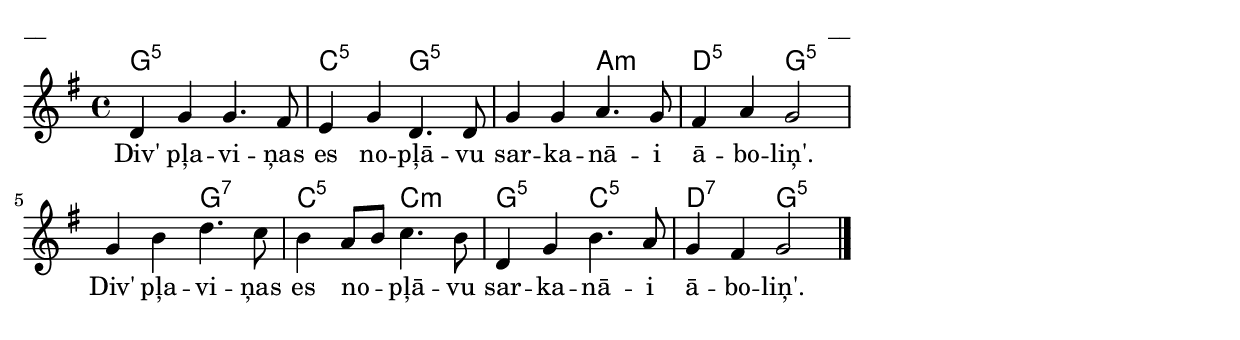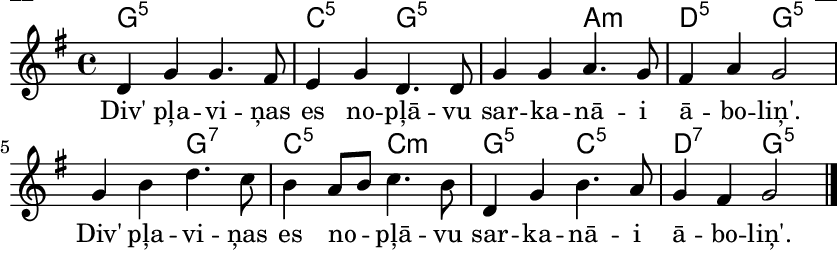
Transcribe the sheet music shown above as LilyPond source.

\version "2.13.18"
#(ly:set-option 'crop #t)
 
%\header {
% title = "Div' pļaviņas es nopļāvu"
%}
% Austras dziesmu burtnīca, 7.lpp.
\paper {
line-width = 14\cm
left-margin = 0.4\cm
between-system-padding = 0.3\cm
between-system-space = 0.3\cm
}
\layout {
indent = #0
ragged-last = ##f
}

voiceA = \relative c' {
\clef "treble"
\key g \major
\time 4/4
d4 g g4. fis8 | e4 g d4. d8 | g4 g a4. g8 | fis4 a g2 |
g4 b d4. c8 | b4 a8[ b] c4. b8 | d,4 g b4. a8 | g4 fis g2
\bar "|."
}


lyricA = \lyricmode {
Div' pļa -- vi -- ņas es no -- pļā -- vu sar -- ka -- nā -- i ā -- bo -- liņ'.
Div' pļa -- vi -- ņas es no -- pļā -- vu sar -- ka -- nā -- i ā -- bo -- liņ'.
}


chordsA = \chordmode {
g1:5 | c2:5  g2:5 | s2 a2:m | d2:5 g2:5 |
s2 g2:7 | c2:5 c2:m | g2:5 c2:5 | d2:7 g2:5
}



fullScore = <<
\new ChordNames { \chordsA }
\new Staff {
<<
\new Voice = "voiceA" { \oneVoice \autoBeamOff \voiceA }
\new Lyrics \lyricsto "voiceA" \lyricA
>>
}
>>

\score {
\fullScore
\header { piece = "__" opus = "__" }
}
\markup { \with-color #(x11-color 'white) \sans \smaller "__" }
\score {
\unfoldRepeats
\fullScore
\midi {
\context { \Staff \remove "Staff_performer" }
\context { \Voice \consists "Staff_performer" }
}
}


